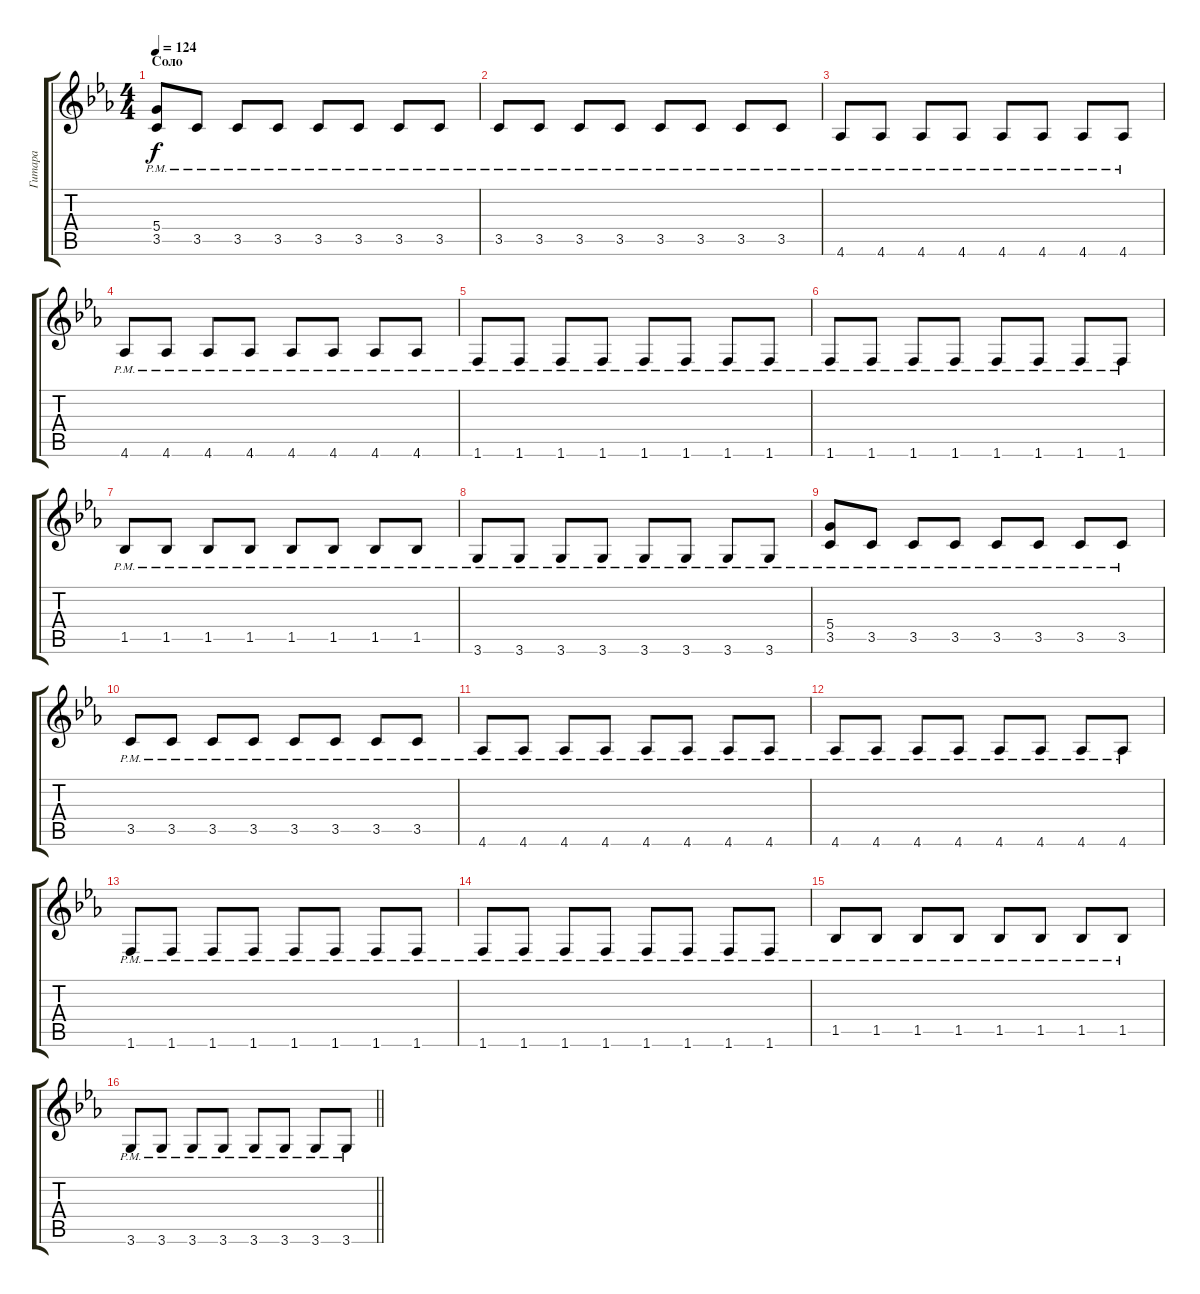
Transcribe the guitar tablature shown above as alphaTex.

\track ("Гитара" "Гитара") {instrument overdrivenguitar}
\staff {score tabs}
\tuning (E4 B3 G3 D3 A2 E2) {hide}
\ts (4 4)
\section ("" "Соло")
\tempo 124
\clef g2
\ks cminor
(5.4 3.5{pm}).8{dy f instrument distortionguitar} 3.5{pm}.8 3.5{pm}.8 3.5{pm}.8 3.5{pm}.8 3.5{pm}.8 3.5{pm}.8 3.5{pm}.8 |
3.5{pm}.8 3.5{pm}.8 3.5{pm}.8 3.5{pm}.8 3.5{pm}.8 3.5{pm}.8 3.5{pm}.8 3.5{pm}.8 |
4.6{pm}.8 4.6{pm}.8 4.6{pm}.8 4.6{pm}.8 4.6{pm}.8 4.6{pm}.8 4.6{pm}.8 4.6{pm}.8 |
4.6{pm}.8 4.6{pm}.8 4.6{pm}.8 4.6{pm}.8 4.6{pm}.8 4.6{pm}.8 4.6{pm}.8 4.6{pm}.8 |
1.6{pm}.8 1.6{pm}.8 1.6{pm}.8 1.6{pm}.8 1.6{pm}.8 1.6{pm}.8 1.6{pm}.8 1.6{pm}.8 |
1.6{pm}.8 1.6{pm}.8 1.6{pm}.8 1.6{pm}.8 1.6{pm}.8 1.6{pm}.8 1.6{pm}.8 1.6{pm}.8 |
1.5{pm}.8 1.5{pm}.8 1.5{pm}.8 1.5{pm}.8 1.5{pm}.8 1.5{pm}.8 1.5{pm}.8 1.5{pm}.8 |
3.6{pm}.8 3.6{pm}.8 3.6{pm}.8 3.6{pm}.8 3.6{pm}.8 3.6{pm}.8 3.6{pm}.8 3.6{pm}.8 |
(5.4 3.5{pm}).8{instrument distortionguitar} 3.5{pm}.8 3.5{pm}.8 3.5{pm}.8 3.5{pm}.8 3.5{pm}.8 3.5{pm}.8 3.5{pm}.8 |
3.5{pm}.8 3.5{pm}.8 3.5{pm}.8 3.5{pm}.8 3.5{pm}.8 3.5{pm}.8 3.5{pm}.8 3.5{pm}.8 |
4.6{pm}.8 4.6{pm}.8 4.6{pm}.8 4.6{pm}.8 4.6{pm}.8 4.6{pm}.8 4.6{pm}.8 4.6{pm}.8 |
4.6{pm}.8 4.6{pm}.8 4.6{pm}.8 4.6{pm}.8 4.6{pm}.8 4.6{pm}.8 4.6{pm}.8 4.6{pm}.8 |
1.6{pm}.8 1.6{pm}.8 1.6{pm}.8 1.6{pm}.8 1.6{pm}.8 1.6{pm}.8 1.6{pm}.8 1.6{pm}.8 |
1.6{pm}.8 1.6{pm}.8 1.6{pm}.8 1.6{pm}.8 1.6{pm}.8 1.6{pm}.8 1.6{pm}.8 1.6{pm}.8 |
1.5{pm}.8 1.5{pm}.8 1.5{pm}.8 1.5{pm}.8 1.5{pm}.8 1.5{pm}.8 1.5{pm}.8 1.5{pm}.8 |
\barLineRight lightlight
3.6{pm}.8 3.6{pm}.8 3.6{pm}.8 3.6{pm}.8 3.6{pm}.8 3.6{pm}.8 3.6{pm}.8 3.6{pm}.8
